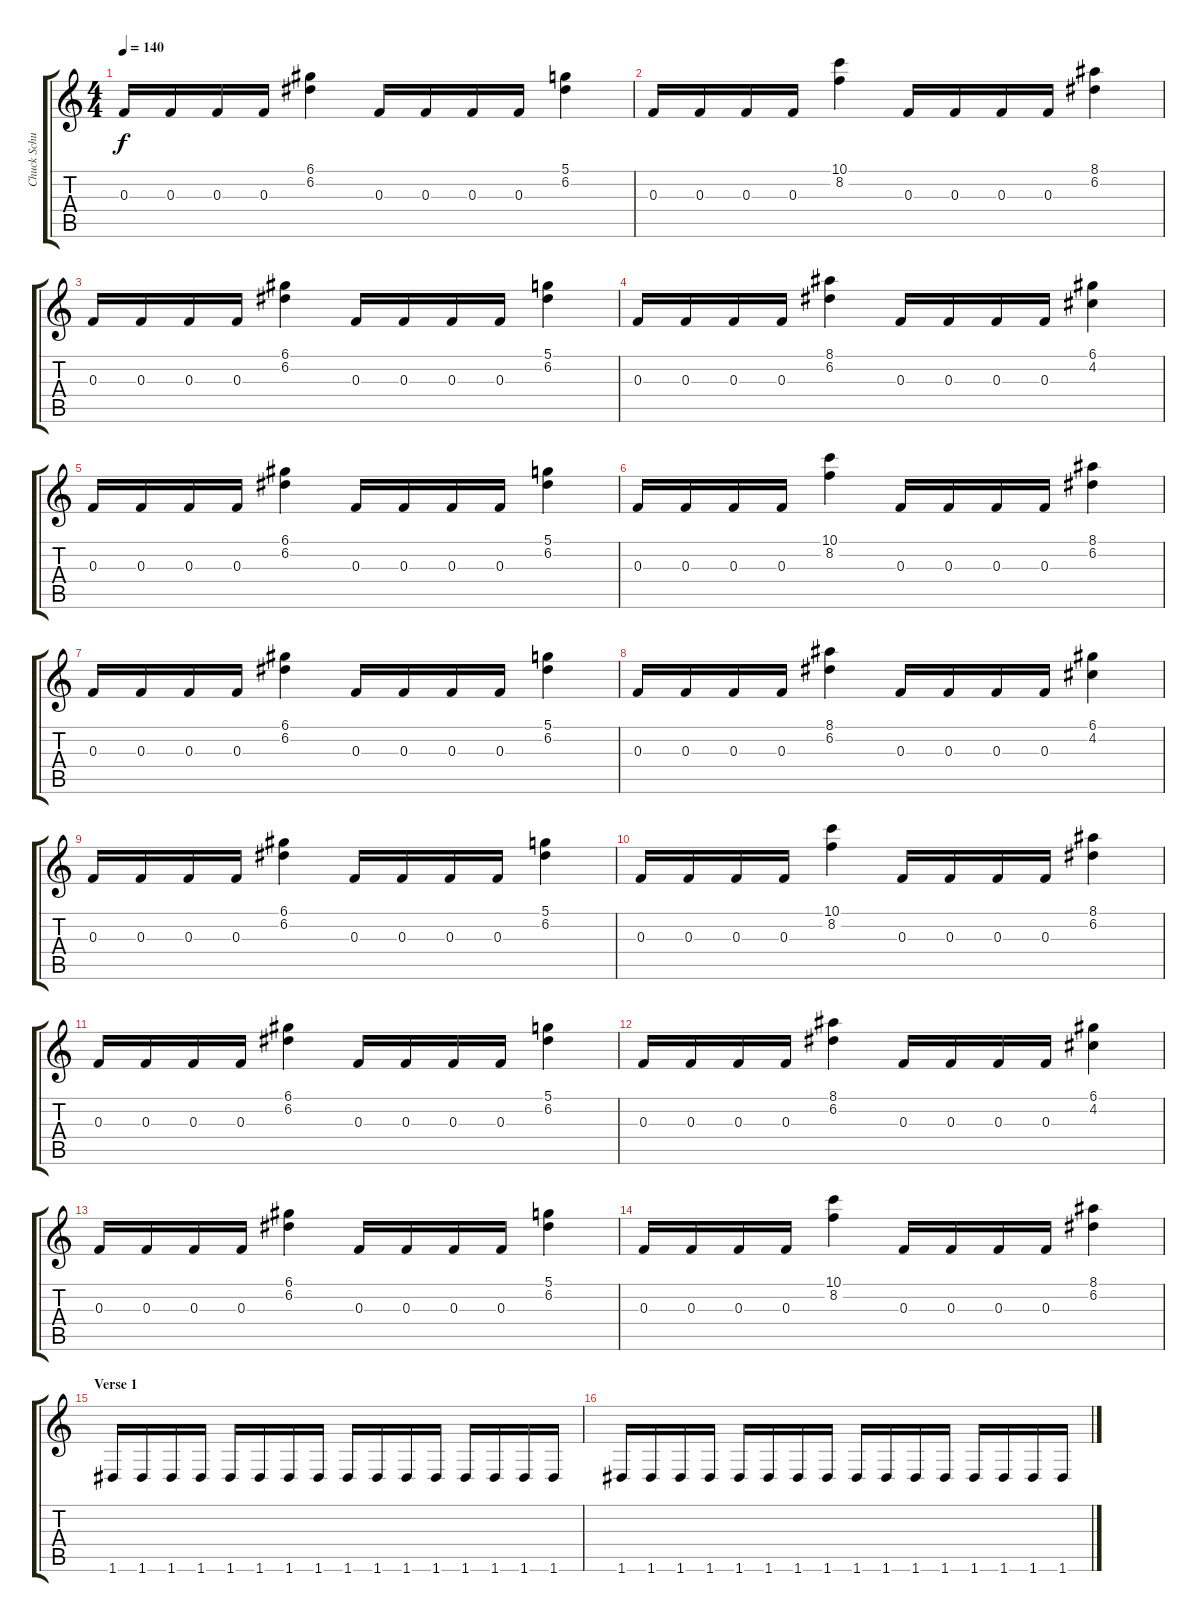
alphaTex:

\track ("Chuck Schuldiner" "Chuck Schu") {instrument distortionguitar}
\staff {score tabs}
\tuning (D4 A3 F3 C3 G2 D2) {hide}
\ts (4 4)
\tempo 140
\clef g2
\ks c
0.3.16{dy f volume 8} 0.3.16 0.3.16 0.3.16 (6.1 6.2).4{volume 13} 0.3.16{volume 8} 0.3.16 0.3.16 0.3.16 (5.1 6.2).4{volume 13} |
0.3.16{volume 8} 0.3.16 0.3.16 0.3.16 (10.1 8.2).4{volume 13} 0.3.16{volume 8} 0.3.16 0.3.16 0.3.16 (8.1 6.2).4{volume 13} |
0.3.16{volume 8} 0.3.16 0.3.16 0.3.16 (6.1 6.2).4{volume 13} 0.3.16{volume 8} 0.3.16 0.3.16 0.3.16 (5.1 6.2).4{volume 13} |
0.3.16{volume 8} 0.3.16 0.3.16 0.3.16 (8.1 6.2).4{volume 13} 0.3.16{volume 8} 0.3.16 0.3.16 0.3.16 (6.1 4.2).4{volume 13} |
0.3.16{volume 8} 0.3.16 0.3.16 0.3.16 (6.1 6.2).4{volume 13} 0.3.16{volume 8} 0.3.16 0.3.16 0.3.16 (5.1 6.2).4{volume 13} |
0.3.16{volume 8} 0.3.16 0.3.16 0.3.16 (10.1 8.2).4{volume 13} 0.3.16{volume 8} 0.3.16 0.3.16 0.3.16 (8.1 6.2).4{volume 13} |
0.3.16{volume 8} 0.3.16 0.3.16 0.3.16 (6.1 6.2).4{volume 13} 0.3.16{volume 8} 0.3.16 0.3.16 0.3.16 (5.1 6.2).4{volume 13} |
0.3.16{volume 8} 0.3.16 0.3.16 0.3.16 (8.1 6.2).4{volume 13} 0.3.16{volume 8} 0.3.16 0.3.16 0.3.16 (6.1 4.2).4{volume 13} |
0.3.16{volume 8} 0.3.16 0.3.16 0.3.16 (6.1 6.2).4{volume 13} 0.3.16{volume 8} 0.3.16 0.3.16 0.3.16 (5.1 6.2).4{volume 13} |
0.3.16{volume 8} 0.3.16 0.3.16 0.3.16 (10.1 8.2).4{volume 13} 0.3.16{volume 8} 0.3.16 0.3.16 0.3.16 (8.1 6.2).4{volume 13} |
0.3.16{volume 8} 0.3.16 0.3.16 0.3.16 (6.1 6.2).4{volume 13} 0.3.16{volume 8} 0.3.16 0.3.16 0.3.16 (5.1 6.2).4{volume 13} |
0.3.16{volume 8} 0.3.16 0.3.16 0.3.16 (8.1 6.2).4{volume 13} 0.3.16{volume 8} 0.3.16 0.3.16 0.3.16 (6.1 4.2).4{volume 13} |
0.3.16{volume 8} 0.3.16 0.3.16 0.3.16 (6.1 6.2).4{volume 13} 0.3.16{volume 8} 0.3.16 0.3.16 0.3.16 (5.1 6.2).4{volume 13} |
0.3.16{volume 8} 0.3.16 0.3.16 0.3.16 (10.1 8.2).4{volume 13} 0.3.16{volume 8} 0.3.16 0.3.16 0.3.16 (8.1 6.2).4{volume 13} |
\section ("" "Verse 1")
1.6.16 1.6.16 1.6.16 1.6.16 1.6.16 1.6.16 1.6.16 1.6.16 1.6.16 1.6.16 1.6.16 1.6.16 1.6.16 1.6.16 1.6.16 1.6.16 |
1.6.16 1.6.16 1.6.16 1.6.16 1.6.16 1.6.16 1.6.16 1.6.16 1.6.16 1.6.16 1.6.16 1.6.16 1.6.16 1.6.16 1.6.16 1.6.16
